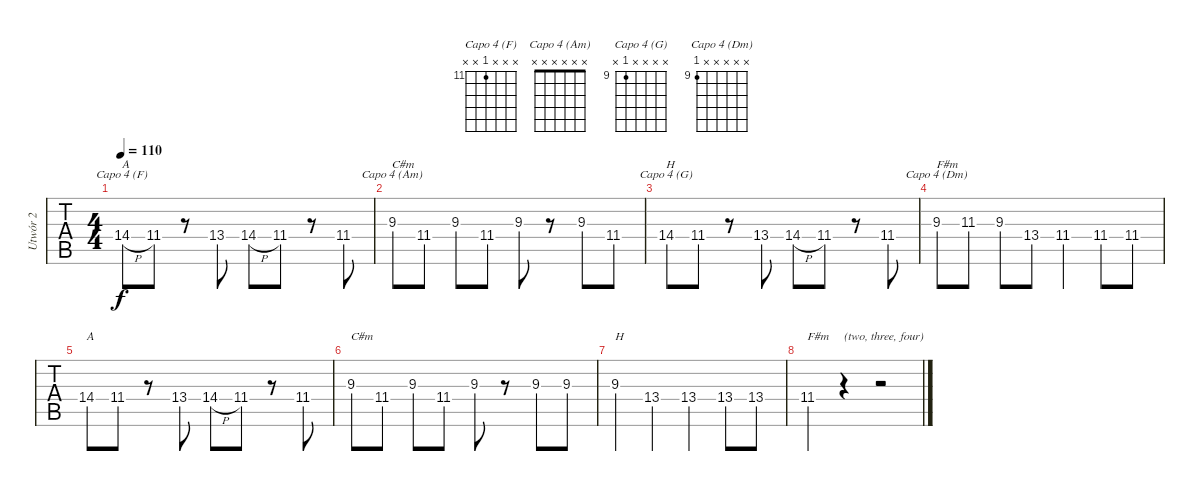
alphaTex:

\track ("Utwór 2" "Utwór 2") {instrument acousticguitarsteel}
\staff {tabs}
\tuning (E4 B3 G3 D3 A2 E2) {hide}
\chord ("Capo 4 (F)" x x x 11 x x) {firstfret 11}
\chord ("Capo 4 (Am)" x x x x x x)
\chord ("Capo 4 (G)" x x x x 9 x) {firstfret 9}
\chord ("Capo 4 (Dm)" x x x x x 9) {firstfret 9}
\ts (4 4)
\tempo 110
\clef g2
\ks c#minor
14.4{h}.8{ch "Capo 4 (F)" txt "A" dy f} 11.4.8 r.8 13.4.8 14.4{h}.8 11.4.8 r.8 11.4.8 |
9.3.8{ch "Capo 4 (Am)" txt "C#m"} 11.4.8 9.3.8 11.4.8 9.3.8 r.8 9.3.8 11.4.8 |
14.4.8{ch "Capo 4 (G)" txt "H"} 11.4.8 r.8 13.4.8 14.4{h}.8 11.4.8 r.8 11.4.8 |
9.3.8{ch "Capo 4 (Dm)" txt "F#m"} 11.3.8 9.3.8 13.4.8 11.4.4 11.4.8 11.4.8 |
14.4.8{txt "A"} 11.4.8 r.8 13.4.8 14.4{h}.8 11.4.8 r.8 11.4.8 |
9.3.8{txt "C#m"} 11.4.8 9.3.8 11.4.8 9.3.8 r.8 9.3.8 9.3.8 |
9.3.4{txt "H"} 13.4.4 13.4.4 13.4.8 13.4.8 |
11.4.4{txt "F#m"} r.4{txt "(two, three, four)"} r.2
